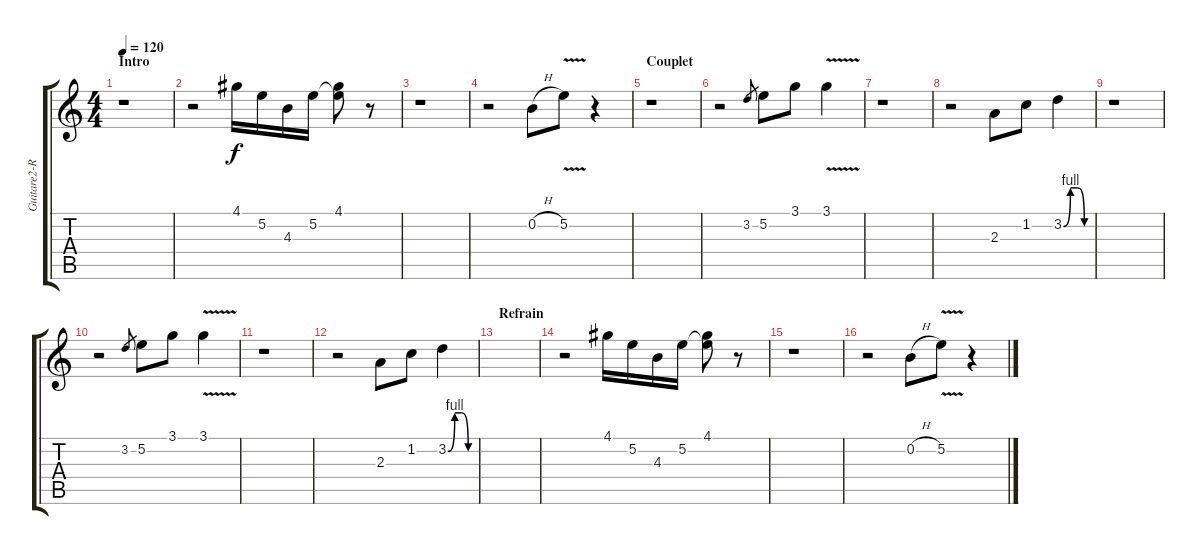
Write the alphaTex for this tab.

\track ("Guitare2-Remplissage" "Guitare2-R") {instrument acousticguitarnylon}
\staff {score tabs}
\tuning (E4 B3 G3 D3 A2 E2) {hide}
\ts (4 4)
\section ("" "Intro")
\tempo 120
\clef g2
\ks c
r.1{dy f instrument acousticguitarnylon} |
r.2 4.1.16 5.2.16 4.3.16 5.2.16 (4.1 5.2{t}).8 r.8 |
r.1 |
r.2 0.2{h}.8 5.2{v}.8 r.4 |
\section ("" "Couplet")
r.1{volume 14} |
r.2 3.2.8{gr} 5.2.8 3.1.8 3.1{v}.4 |
r.1 |
r.2 2.3.8 1.2.8 3.2{be (custom 0 0 15 4 30 4 45 0 60 0)}.4 |
r.1{volume 14} |
r.2 3.2.8{gr} 5.2.8 3.1.8 3.1{v}.4 |
r.1 |
r.2 2.3.8 1.2.8 3.2{be (custom 0 0 15 4 30 4 45 0 60 0)}.4 |
\section ("" "Refrain")
|
r.2 4.1.16 5.2.16 4.3.16 5.2.16 (4.1 5.2{t}).8 r.8 |
r.1 |
r.2 0.2{h}.8 5.2{v}.8 r.4
